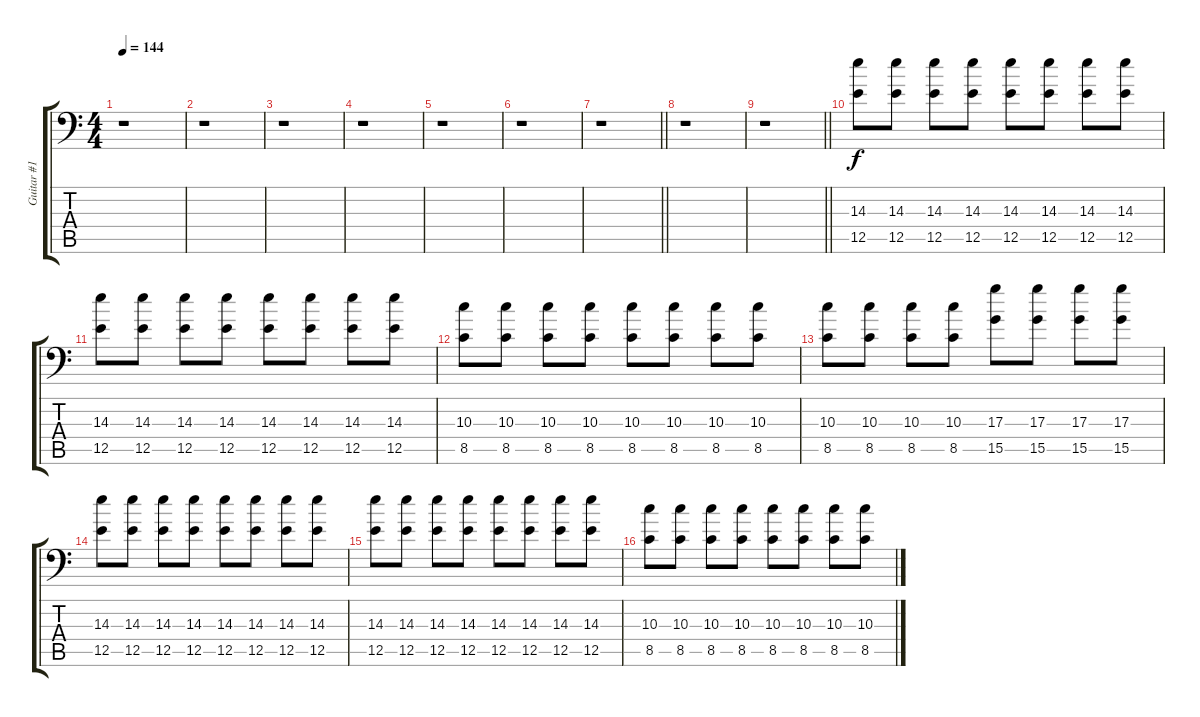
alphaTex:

\track ("Guitar #1" "Guitar #1") {instrument distortionguitar}
\staff {score tabs}
\tuning (B3 Gb3 D3 A2 E2 A1) {hide}
\ts (4 4)
\tempo 144
\clef f4
\ks c
r.1{dy f} |
r.1 |
r.1 |
r.1 |
r.1 |
r.1 |
\barLineRight lightlight
r.1 |
r.1 |
\barLineRight lightlight
r.1 |
(14.3 12.5).8 (14.3 12.5).8 (14.3 12.5).8 (14.3 12.5).8 (14.3 12.5).8 (14.3 12.5).8 (14.3 12.5).8 (14.3 12.5).8 |
(14.3 12.5).8 (14.3 12.5).8 (14.3 12.5).8 (14.3 12.5).8 (14.3 12.5).8 (14.3 12.5).8 (14.3 12.5).8 (14.3 12.5).8 |
(10.3 8.5).8 (10.3 8.5).8 (10.3 8.5).8 (10.3 8.5).8 (10.3 8.5).8 (10.3 8.5).8 (10.3 8.5).8 (10.3 8.5).8 |
(10.3 8.5).8 (10.3 8.5).8 (10.3 8.5).8 (10.3 8.5).8 (17.3 15.5).8 (17.3 15.5).8 (17.3 15.5).8 (17.3 15.5).8 |
(14.3 12.5).8 (14.3 12.5).8 (14.3 12.5).8 (14.3 12.5).8 (14.3 12.5).8 (14.3 12.5).8 (14.3 12.5).8 (14.3 12.5).8 |
(14.3 12.5).8 (14.3 12.5).8 (14.3 12.5).8 (14.3 12.5).8 (14.3 12.5).8 (14.3 12.5).8 (14.3 12.5).8 (14.3 12.5).8 |
(10.3 8.5).8 (10.3 8.5).8 (10.3 8.5).8 (10.3 8.5).8 (10.3 8.5).8 (10.3 8.5).8 (10.3 8.5).8 (10.3 8.5).8
